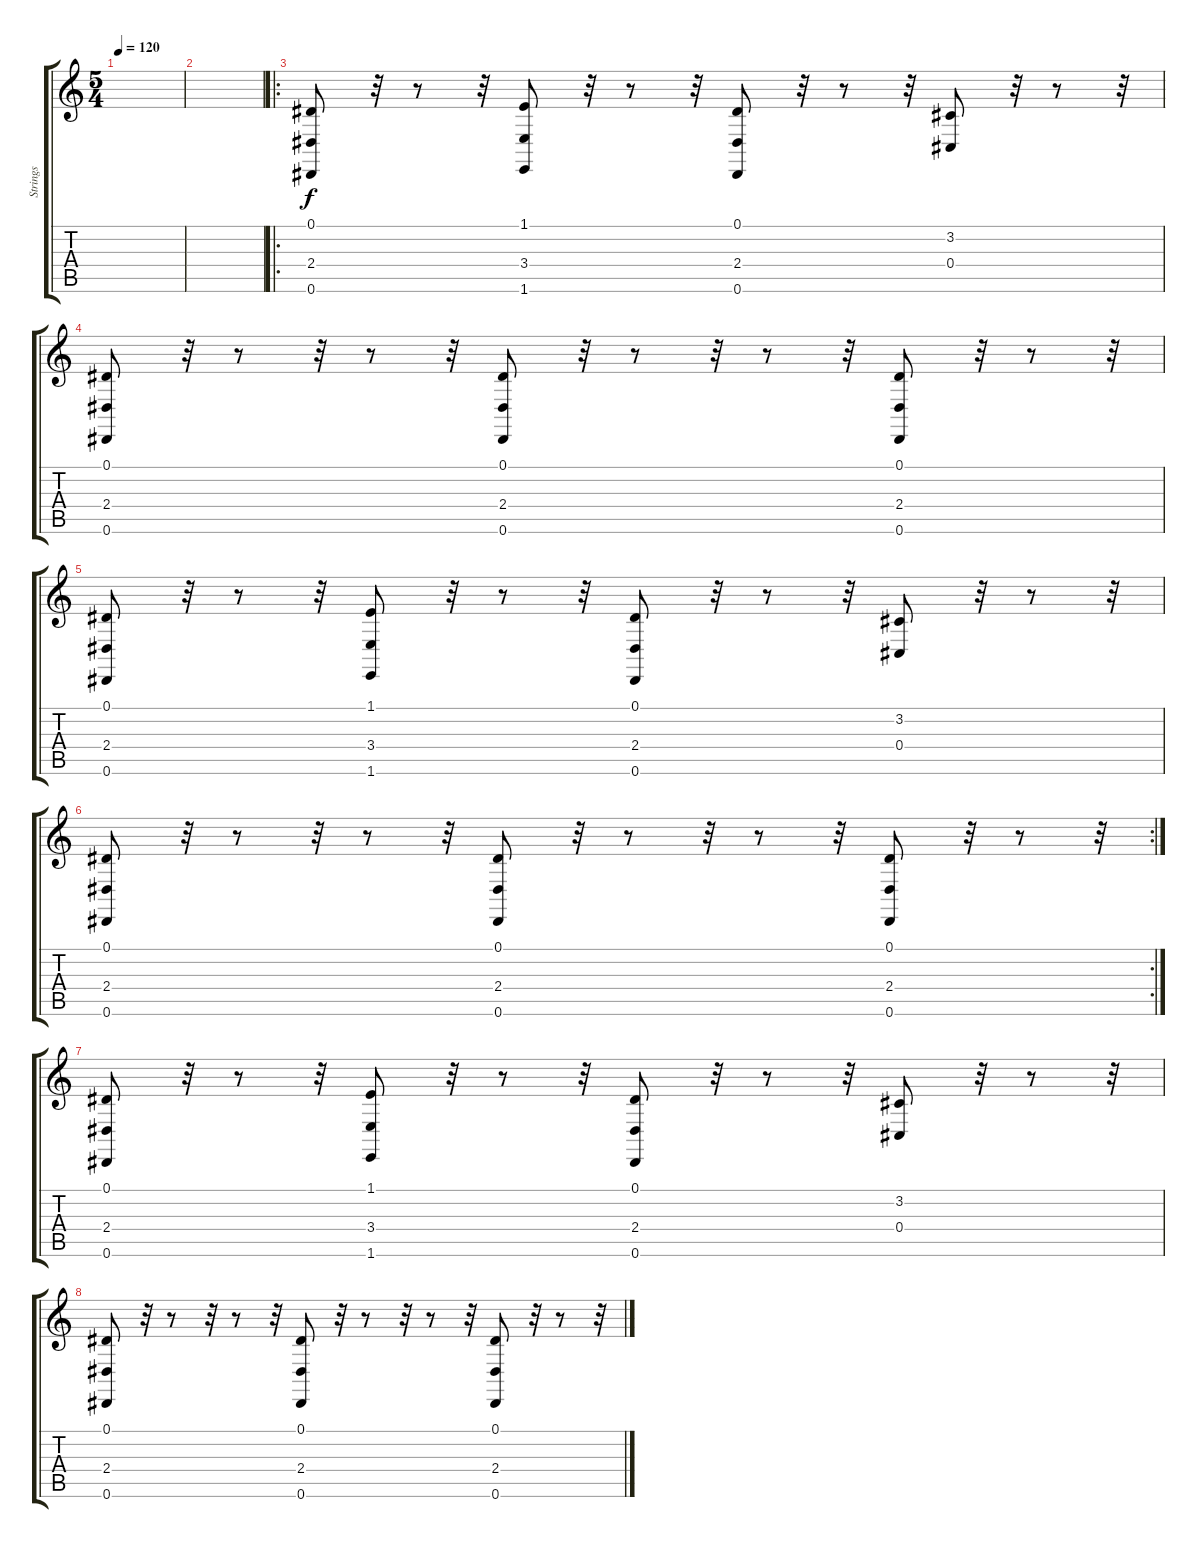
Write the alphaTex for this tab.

\track ("Strings" "Strings") {instrument pizzicatostrings}
\staff {score tabs}
\tuning (Eb4 Bb3 Gb3 Db3 Ab2 Eb2) {hide}
\ts (5 4)
\tempo 120
\clef g2
\ks c
|
|
\ro
(0.1 2.4 0.6).8 r.32 r.8 r.32 (1.1 3.4 1.6).8 r.32 r.8 r.32 (0.1 2.4 0.6).8 r.32 r.8 r.32 (3.2 0.4).8 r.32 r.8 r.32 |
(0.1 2.4 0.6).8 r.32 r.8 r.32 r.8 r.32 (0.1 2.4 0.6).8 r.32 r.8 r.32 r.8 r.32 (0.1 2.4 0.6).8 r.32 r.8 r.32 |
(0.1 2.4 0.6).8 r.32 r.8 r.32 (1.1 3.4 1.6).8 r.32 r.8 r.32 (0.1 2.4 0.6).8 r.32 r.8 r.32 (3.2 0.4).8 r.32 r.8 r.32 |
\rc 2
(0.1 2.4 0.6).8 r.32 r.8 r.32 r.8 r.32 (0.1 2.4 0.6).8 r.32 r.8 r.32 r.8 r.32 (0.1 2.4 0.6).8 r.32 r.8 r.32 |
(0.1 2.4 0.6).8 r.32 r.8 r.32 (1.1 3.4 1.6).8 r.32 r.8 r.32 (0.1 2.4 0.6).8 r.32 r.8 r.32 (3.2 0.4).8 r.32 r.8 r.32 |
(0.1 2.4 0.6).8 r.32 r.8 r.32 r.8 r.32 (0.1 2.4 0.6).8 r.32 r.8 r.32 r.8 r.32 (0.1 2.4 0.6).8 r.32 r.8 r.32
